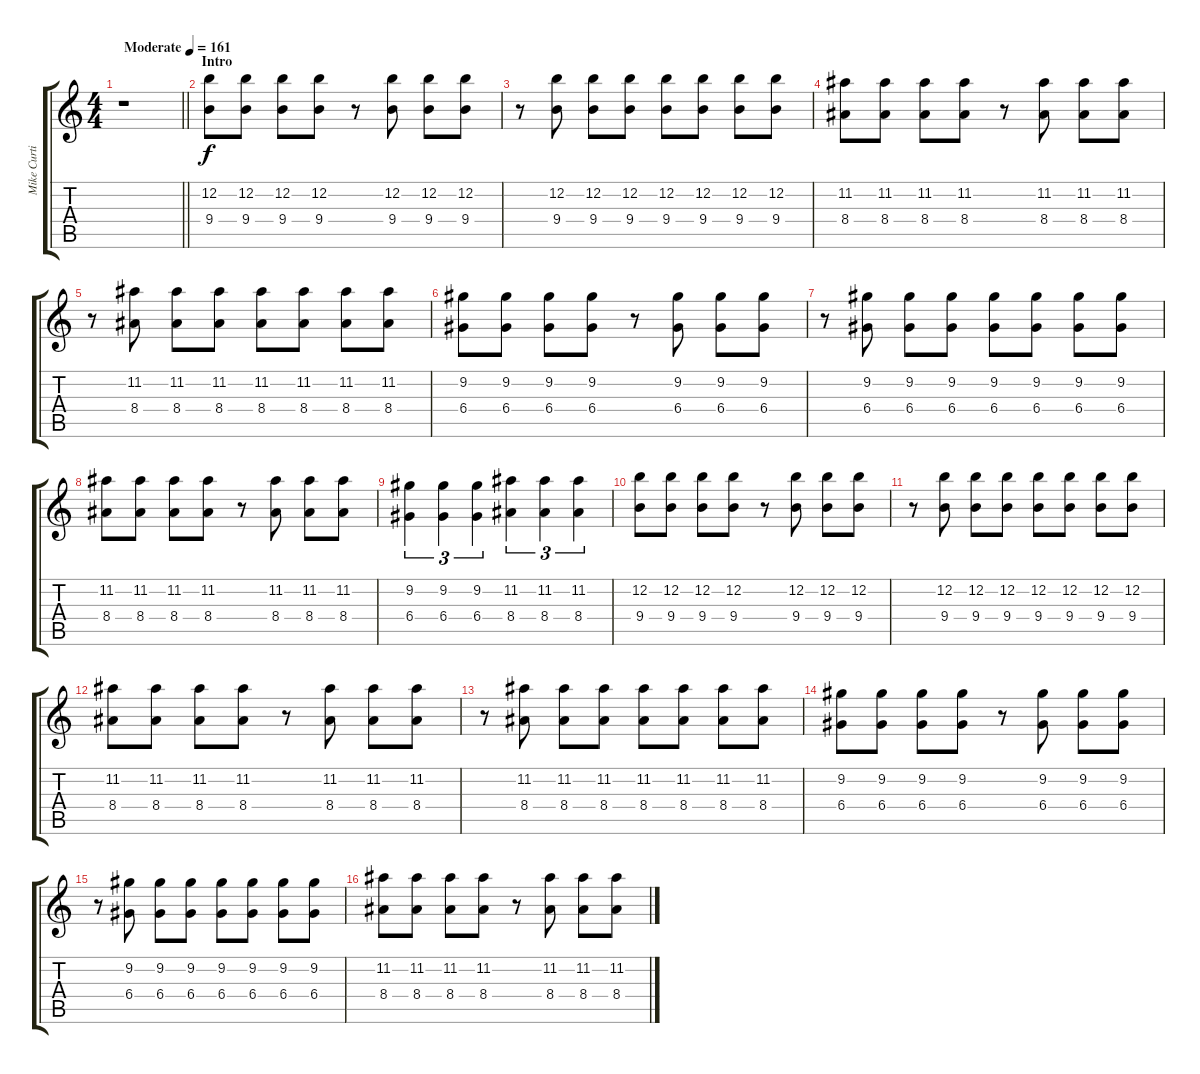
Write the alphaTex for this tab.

\track ("Mike Curtis (Guitar)" "Mike Curti") {instrument distortionguitar}
\staff {score tabs}
\tuning (E4 B3 G3 D3 A2 D2) {hide}
\ts (4 4)
\tempo (161 "Moderate")
\clef g2
\barLineRight lightlight
\ks c
r.1{dy f instrument distortionguitar} |
\section ("" "Intro")
(12.2 9.4).8 (12.2 9.4).8 (12.2 9.4).8 (12.2 9.4).8 r.8 (12.2 9.4).8 (12.2 9.4).8 (12.2 9.4).8 |
r.8 (12.2 9.4).8 (12.2 9.4).8 (12.2 9.4).8 (12.2 9.4).8 (12.2 9.4).8 (12.2 9.4).8 (12.2 9.4).8 |
(11.2 8.4).8 (11.2 8.4).8 (11.2 8.4).8 (11.2 8.4).8 r.8 (11.2 8.4).8 (11.2 8.4).8 (11.2 8.4).8 |
r.8 (11.2 8.4).8 (11.2 8.4).8 (11.2 8.4).8 (11.2 8.4).8 (11.2 8.4).8 (11.2 8.4).8 (11.2 8.4).8 |
(9.2 6.4).8 (9.2 6.4).8 (9.2 6.4).8 (9.2 6.4).8 r.8 (9.2 6.4).8 (9.2 6.4).8 (9.2 6.4).8 |
r.8 (9.2 6.4).8 (9.2 6.4).8 (9.2 6.4).8 (9.2 6.4).8 (9.2 6.4).8 (9.2 6.4).8 (9.2 6.4).8 |
(11.2 8.4).8 (11.2 8.4).8 (11.2 8.4).8 (11.2 8.4).8 r.8 (11.2 8.4).8 (11.2 8.4).8 (11.2 8.4).8 |
(9.2 6.4).4{tu (3 2)} (9.2 6.4).4{tu (3 2)} (9.2 6.4).4{tu (3 2)} (11.2 8.4).4{tu (3 2)} (11.2 8.4).4{tu (3 2)} (11.2 8.4).4{tu (3 2)} |
(12.2 9.4).8 (12.2 9.4).8 (12.2 9.4).8 (12.2 9.4).8 r.8 (12.2 9.4).8 (12.2 9.4).8 (12.2 9.4).8 |
r.8 (12.2 9.4).8 (12.2 9.4).8 (12.2 9.4).8 (12.2 9.4).8 (12.2 9.4).8 (12.2 9.4).8 (12.2 9.4).8 |
(11.2 8.4).8 (11.2 8.4).8 (11.2 8.4).8 (11.2 8.4).8 r.8 (11.2 8.4).8 (11.2 8.4).8 (11.2 8.4).8 |
r.8 (11.2 8.4).8 (11.2 8.4).8 (11.2 8.4).8 (11.2 8.4).8 (11.2 8.4).8 (11.2 8.4).8 (11.2 8.4).8 |
(9.2 6.4).8 (9.2 6.4).8 (9.2 6.4).8 (9.2 6.4).8 r.8 (9.2 6.4).8 (9.2 6.4).8 (9.2 6.4).8 |
r.8 (9.2 6.4).8 (9.2 6.4).8 (9.2 6.4).8 (9.2 6.4).8 (9.2 6.4).8 (9.2 6.4).8 (9.2 6.4).8 |
(11.2 8.4).8 (11.2 8.4).8 (11.2 8.4).8 (11.2 8.4).8 r.8 (11.2 8.4).8 (11.2 8.4).8 (11.2 8.4).8
